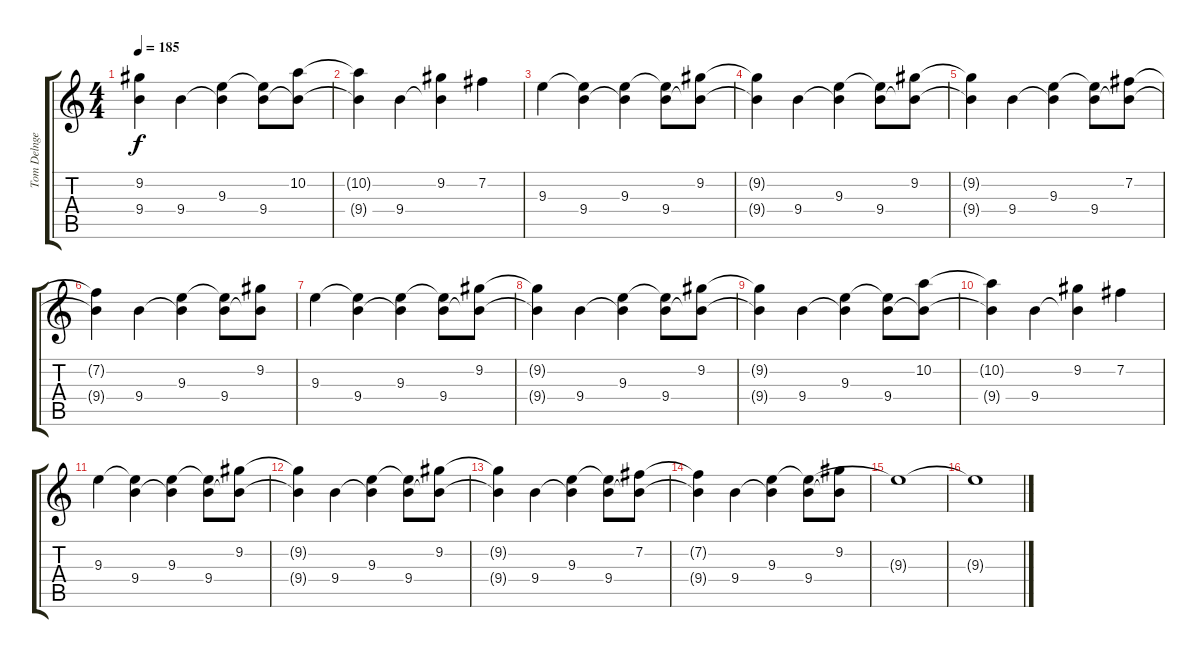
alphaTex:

\track ("Tom Delnge - Guitar" "Tom Delnge") {instrument distortionguitar}
\staff {score tabs}
\tuning (E4 B3 G3 D3 A2 E2) {hide}
\ts (4 4)
\tempo 185
\clef g2
\ks c
(9.2{t} 9.4{t}).4{dy f} 9.4.4 (9.3 9.4{t}).4 (9.3{t} 9.4).8 (10.2 9.4{t}).8 |
(10.2{t} 9.4{t}).4 9.4.4 (9.2 9.4{t}).4 7.2.4 |
9.3.4 (9.3{t} 9.4).4 (9.3 9.4{t}).4 (9.3{t} 9.4).8 (9.2 9.4{t}).8 |
(9.2{t} 9.4{t}).4 9.4.4 (9.3 9.4{t}).4 (9.3{t} 9.4).8 (9.2 9.4{t}).8 |
(9.2{t} 9.4{t}).4 9.4.4 (9.3 9.4{t}).4 (9.3{t} 9.4).8 (7.2 9.4{t}).8 |
(7.2{t} 9.4{t}).4 9.4.4 (9.3 9.4{t}).4 (9.3{t} 9.4).8 (9.2 9.4{t}).8 |
9.3.4 (9.3{t} 9.4).4 (9.3 9.4{t}).4 (9.3{t} 9.4).8 (9.2 9.4{t}).8 |
(9.2{t} 9.4{t}).4 9.4.4 (9.3 9.4{t}).4 (9.3{t} 9.4).8 (9.2 9.4{t}).8 |
(9.2{t} 9.4{t}).4 9.4.4 (9.3 9.4{t}).4 (9.3{t} 9.4).8 (10.2 9.4{t}).8 |
(10.2{t} 9.4{t}).4 9.4.4 (9.2 9.4{t}).4 7.2.4 |
9.3.4 (9.3{t} 9.4).4 (9.3 9.4{t}).4 (9.3{t} 9.4).8 (9.2 9.4{t}).8 |
(9.2{t} 9.4{t}).4 9.4.4 (9.3 9.4{t}).4 (9.3{t} 9.4).8 (9.2 9.4{t}).8 |
(9.2{t} 9.4{t}).4 9.4.4 (9.3 9.4{t}).4 (9.3{t} 9.4).8 (7.2 9.4{t}).8 |
(7.2{t} 9.4{t}).4 9.4.4 (9.3 9.4{t}).4 (9.3{t} 9.4).8 (9.2 9.4{t}).8 |
9.3{t}.1{volume 2} |
9.3{t}.1
